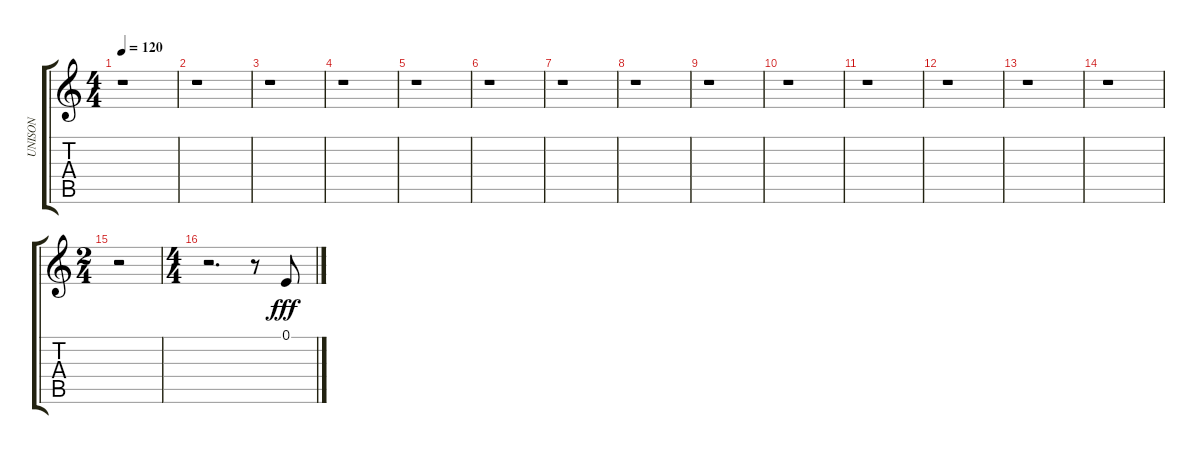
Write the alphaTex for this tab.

\track ("UNISON     (GS) " "UNISON    ") {instrument acousticgrandpiano}
\staff {score tabs}
\tuning (E4 B3 G3 D3 A2 E2) {hide}
\ts (4 4)
\tempo 120
\clef g2
\ks c
r.1{dy fff} |
r.1 |
r.1 |
r.1 |
r.1 |
r.1 |
r.1 |
r.1 |
r.1 |
r.1 |
r.1 |
r.1 |
r.1 |
r.1 |
\ts (2 4)
r.2 |
\ts (4 4)
r.2{d} r.8 0.1.8
